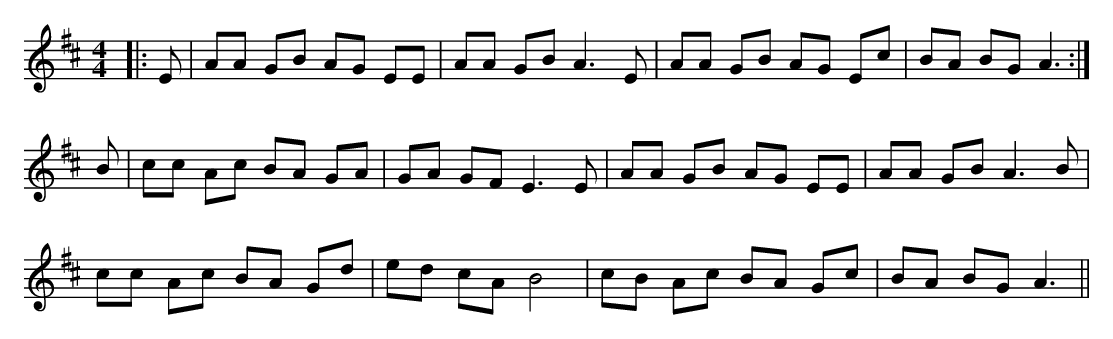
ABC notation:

X:1
M:4/4
K:D
|:E|AA GB AG EE|AA GB A3 E|AA GB AG Ec|BA BG A3:|
B|cc Ac BA GA|GA GF E3 E|AA GB AG EE|AA GB A3 B|
cc Ac BA Gd|ed cA B4|cB Ac BA Gc|BA BG A3||
